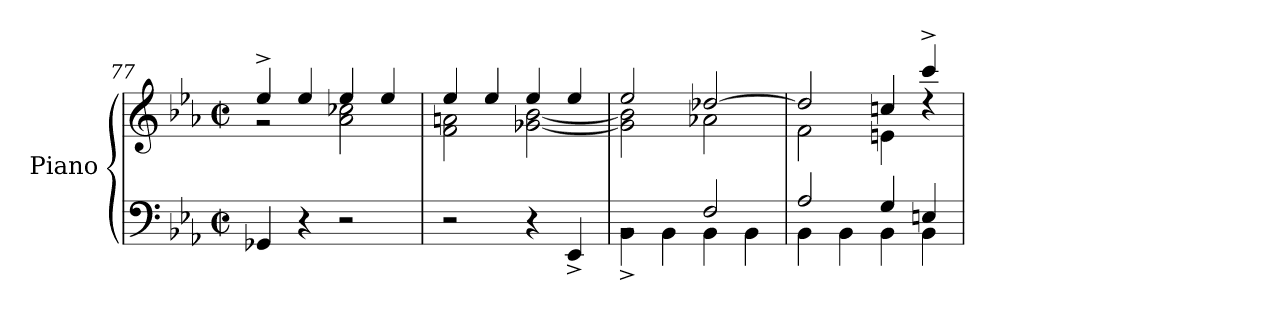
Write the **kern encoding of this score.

**kern	**kern
*part1	*part1
*staff2	*staff1
*I"Piano	*
*I'Pno.	*
*clefF4	*clefG2
*k[b-e-a-]	*k[b-e-a-]
*M2/2	*M2/2
*met(c|)	*met(c|)
=77	=77
*	*^
4GG-X/	4ee-^/	2r
4r	4ee-/	.
2r	4ee-/	2a-\ 2cc-X\
.	4ee-/	.
=78	=78	=78
2r	4ee-/	2f\ 2an\
.	4ee-/	.
4r	4ee-/	[2g-X\ [2b-\
4EE-^/	4ee-/	.
=79	=79	=79
*^	*	*
2rBB	4BB-^\	2ee-/	2g-\] 2b-\]
.	4BB-\	.	.
2F/	4BB-\	[2dd-X/	2a-X\
.	4BB-\	.	.
=80	=80	=80	=80
2A-/	4BB-\	2dd-/]	2f\
.	4BB-\	.	.
4G/	4BB-\	4ccn/	4en\
4En/	4BB-\	4ccc^/	4rdd
*v	*v	*	*
*	*v	*v
=	=
*-	*-
